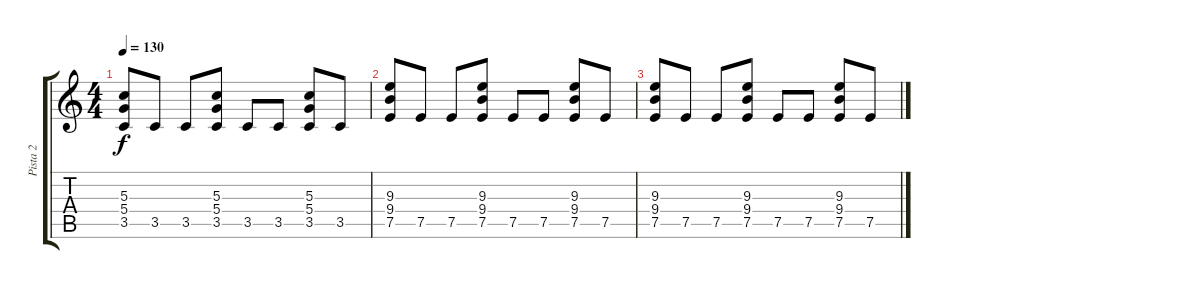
\track ("Pista 2" "Pista 2") {instrument acousticguitarsteel}
\staff {score tabs}
\tuning (E4 B3 G3 D3 A2 E2) {hide}
\ts (4 4)
\tempo 130
\clef g2
\ks c
(5.3 5.4 3.5).8{dy f} 3.5.8 3.5.8 (5.3 5.4 3.5).8 3.5.8 3.5.8 (5.3 5.4 3.5).8 3.5.8 |
(9.3 9.4 7.5).8 7.5.8 7.5.8 (9.3 9.4 7.5).8 7.5.8 7.5.8 (9.3 9.4 7.5).8 7.5.8 |
(9.3 9.4 7.5).8 7.5.8 7.5.8 (9.3 9.4 7.5).8 7.5.8 7.5.8 (9.3 9.4 7.5).8 7.5.8
